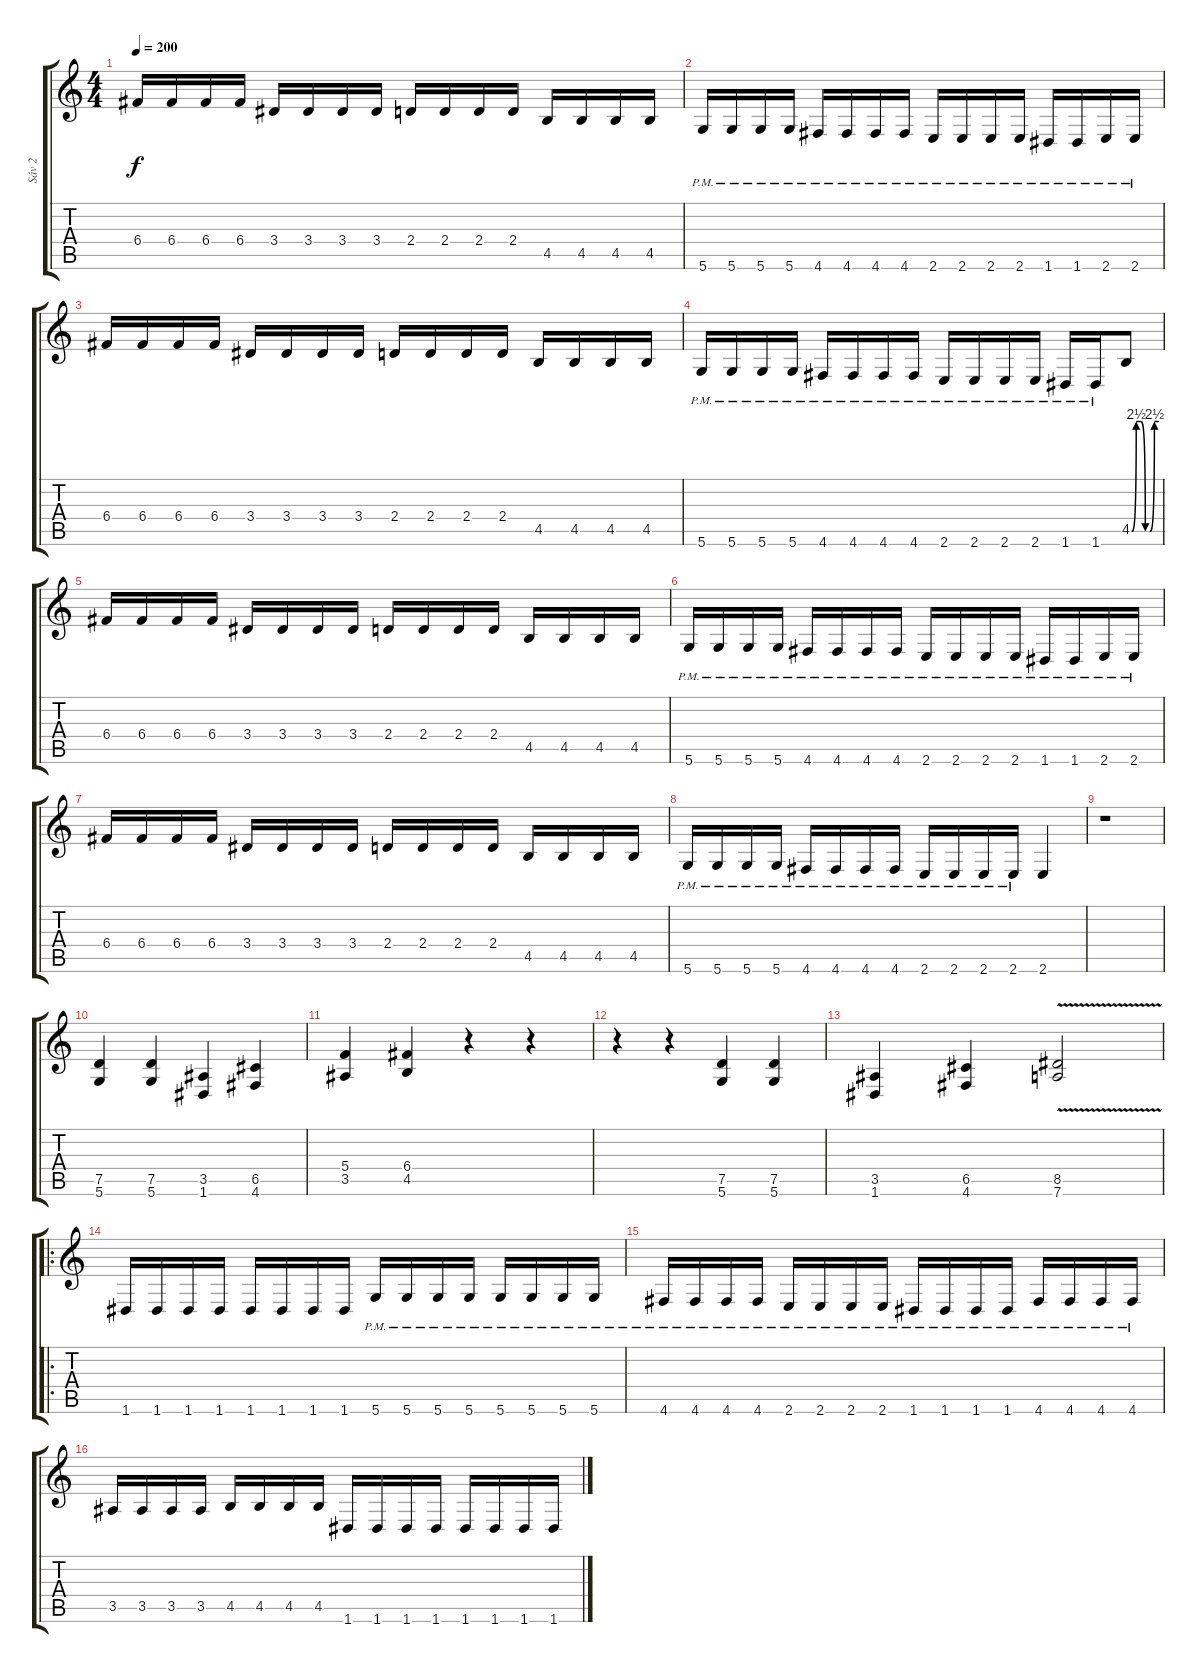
\track ("Sáv 2" "Sáv 2") {instrument distortionguitar}
\staff {score tabs}
\tuning (D4 A3 F3 C3 G2 D2) {hide}
\ts (4 4)
\tempo 200
\clef g2
\ks c
6.4.16{dy f instrument distortionguitar} 6.4.16 6.4.16 6.4.16 3.4.16 3.4.16 3.4.16 3.4.16 2.4.16 2.4.16 2.4.16 2.4.16 4.5.16 4.5.16 4.5.16 4.5.16 |
5.6{pm}.16 5.6{pm}.16 5.6{pm}.16 5.6{pm}.16 4.6{pm}.16 4.6{pm}.16 4.6{pm}.16 4.6{pm}.16 2.6{pm}.16 2.6{pm}.16 2.6{pm}.16 2.6{pm}.16 1.6{pm}.16 1.6{pm}.16 2.6{pm}.16 2.6{pm}.16 |
6.4.16 6.4.16 6.4.16 6.4.16 3.4.16 3.4.16 3.4.16 3.4.16 2.4.16 2.4.16 2.4.16 2.4.16 4.5.16 4.5.16 4.5.16 4.5.16 |
5.6{pm}.16 5.6{pm}.16 5.6{pm}.16 5.6{pm}.16 4.6{pm}.16 4.6{pm}.16 4.6{pm}.16 4.6{pm}.16 2.6{pm}.16 2.6{pm}.16 2.6{pm}.16 2.6{pm}.16 1.6{pm}.16 1.6{pm}.16 4.5{be (custom 0 0 10 10 20 10 30 0 40 0 50 10 60 10)}.8 |
6.4.16 6.4.16 6.4.16 6.4.16 3.4.16 3.4.16 3.4.16 3.4.16 2.4.16 2.4.16 2.4.16 2.4.16 4.5.16 4.5.16 4.5.16 4.5.16 |
5.6{pm}.16 5.6{pm}.16 5.6{pm}.16 5.6{pm}.16 4.6{pm}.16 4.6{pm}.16 4.6{pm}.16 4.6{pm}.16 2.6{pm}.16 2.6{pm}.16 2.6{pm}.16 2.6{pm}.16 1.6{pm}.16 1.6{pm}.16 2.6{pm}.16 2.6{pm}.16 |
6.4.16 6.4.16 6.4.16 6.4.16 3.4.16 3.4.16 3.4.16 3.4.16 2.4.16 2.4.16 2.4.16 2.4.16 4.5.16 4.5.16 4.5.16 4.5.16 |
5.6{pm}.16 5.6{pm}.16 5.6{pm}.16 5.6{pm}.16 4.6{pm}.16 4.6{pm}.16 4.6{pm}.16 4.6{pm}.16 2.6{pm}.16 2.6{pm}.16 2.6{pm}.16 2.6{pm}.16 2.6.4 |
r.1 |
(7.5 5.6).4 (7.5 5.6).4 (3.5 1.6).4 (6.5 4.6).4 |
(5.4 3.5).4 (6.4 4.5).4 r.4 r.4 |
r.4 r.4 (7.5 5.6).4 (7.5 5.6).4 |
(3.5 1.6).4 (6.5 4.6).4 (8.5{v} 7.6{v}).2 |
\ro
1.6.16 1.6.16 1.6.16 1.6.16 1.6.16 1.6.16 1.6.16 1.6.16 5.6{pm}.16 5.6{pm}.16 5.6{pm}.16 5.6{pm}.16 5.6{pm}.16 5.6{pm}.16 5.6{pm}.16 5.6{pm}.16 |
4.6{pm}.16 4.6{pm}.16 4.6{pm}.16 4.6{pm}.16 2.6{pm}.16 2.6{pm}.16 2.6{pm}.16 2.6{pm}.16 1.6{pm}.16 1.6{pm}.16 1.6{pm}.16 1.6{pm}.16 4.6{pm}.16 4.6{pm}.16 4.6{pm}.16 4.6{pm}.16 |
3.5.16 3.5.16 3.5.16 3.5.16 4.5.16 4.5.16 4.5.16 4.5.16 1.6.16 1.6.16 1.6.16 1.6.16 1.6.16 1.6.16 1.6.16 1.6.16
